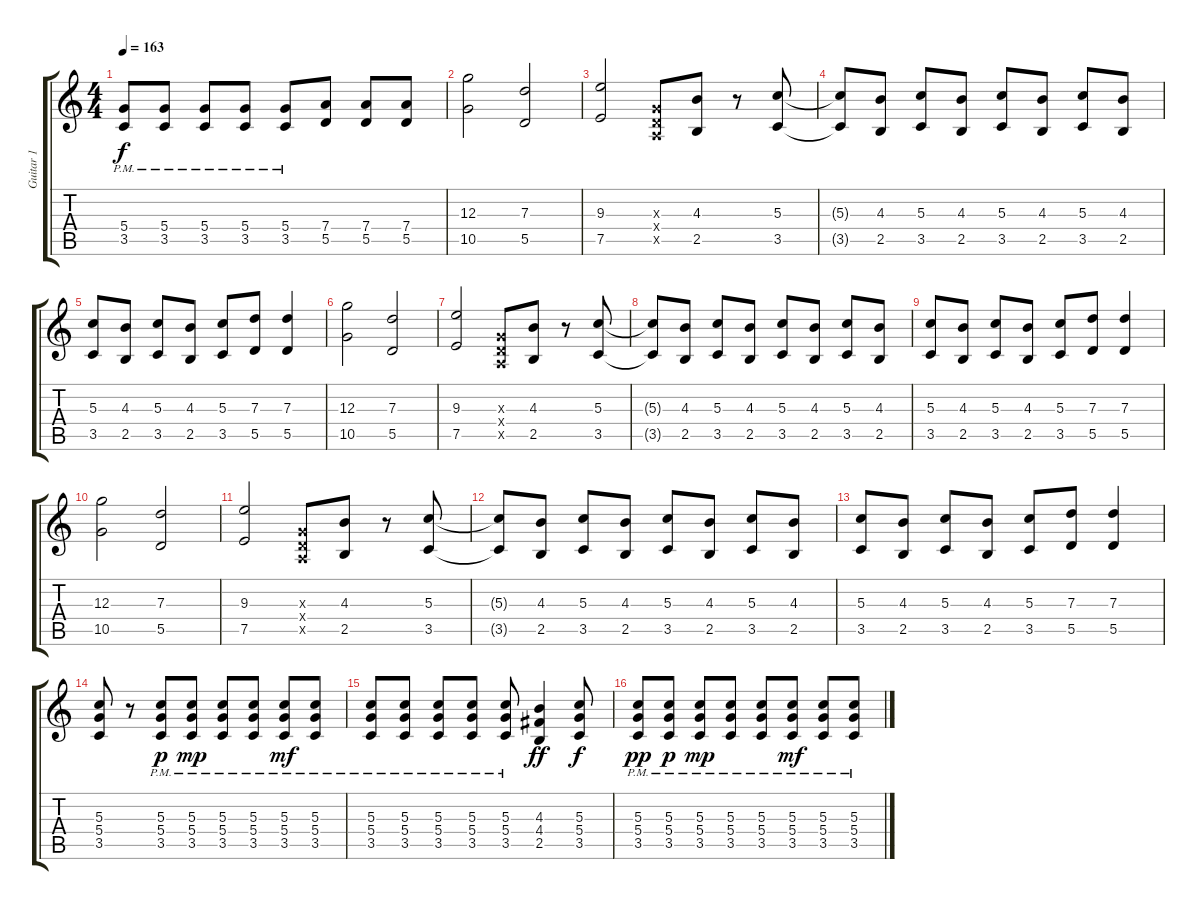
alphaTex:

\track ("Guitar 1" "Guitar 1") {instrument distortionguitar}
\staff {score tabs}
\tuning (E4 B3 G3 D3 A2 E2) {hide}
\ts (4 4)
\tempo 163
\clef g2
\ks c
(5.4{pm} 3.5{pm}).8{dy f} (5.4{pm} 3.5{pm}).8 (5.4{pm} 3.5{pm}).8 (5.4{pm} 3.5{pm}).8 (5.4{pm} 3.5{pm}).8 (7.4 5.5).8 (7.4 5.5).8 (7.4 5.5).8 |
(12.3 10.5).2 (7.3 5.5).2 |
(9.3 7.5).2 (0.3{x} 0.4{x} 0.5{x}).8 (4.3 2.5).8 r.8 (5.3 3.5).8 |
(5.3{t} 3.5{t}).8 (4.3 2.5).8 (5.3 3.5).8 (4.3 2.5).8 (5.3 3.5).8 (4.3 2.5).8 (5.3 3.5).8 (4.3 2.5).8 |
(5.3 3.5).8 (4.3 2.5).8 (5.3 3.5).8 (4.3 2.5).8 (5.3 3.5).8 (7.3 5.5).8 (7.3 5.5).4 |
(12.3 10.5).2 (7.3 5.5).2 |
(9.3 7.5).2 (0.3{x} 0.4{x} 0.5{x}).8 (4.3 2.5).8 r.8 (5.3 3.5).8 |
(5.3{t} 3.5{t}).8 (4.3 2.5).8 (5.3 3.5).8 (4.3 2.5).8 (5.3 3.5).8 (4.3 2.5).8 (5.3 3.5).8 (4.3 2.5).8 |
(5.3 3.5).8 (4.3 2.5).8 (5.3 3.5).8 (4.3 2.5).8 (5.3 3.5).8 (7.3 5.5).8 (7.3 5.5).4 |
(12.3 10.5).2 (7.3 5.5).2 |
(9.3 7.5).2 (0.3{x} 0.4{x} 0.5{x}).8 (4.3 2.5).8 r.8 (5.3 3.5).8 |
(5.3{t} 3.5{t}).8 (4.3 2.5).8 (5.3 3.5).8 (4.3 2.5).8 (5.3 3.5).8 (4.3 2.5).8 (5.3 3.5).8 (4.3 2.5).8 |
(5.3 3.5).8 (4.3 2.5).8 (5.3 3.5).8 (4.3 2.5).8 (5.3 3.5).8 (7.3 5.5).8 (7.3 5.5).4 |
(5.3 5.4 3.5).8 r.8 (5.3{pm} 5.4{pm} 3.5{pm}).8{dy p} (5.3{pm} 5.4{pm} 3.5{pm}).8{dy mp} (5.3{pm} 5.4{pm} 3.5{pm}).8 (5.3{pm} 5.4{pm} 3.5{pm}).8 (5.3{pm} 5.4{pm} 3.5{pm}).8{dy mf} (5.3{pm} 5.4{pm} 3.5{pm}).8 |
(5.3{pm} 5.4{pm} 3.5{pm}).8 (5.3{pm} 5.4{pm} 3.5{pm}).8 (5.3{pm} 5.4{pm} 3.5{pm}).8 (5.3{pm} 5.4{pm} 3.5{pm}).8 (5.3{pm} 5.4{pm} 3.5{pm}).8 (4.3 4.4 2.5).4{dy ff} (5.3 5.4 3.5).8{dy f} |
(5.3{pm} 5.4{pm} 3.5{pm}).8{dy pp} (5.3{pm} 5.4{pm} 3.5{pm}).8{dy p} (5.3{pm} 5.4{pm} 3.5{pm}).8{dy mp} (5.3{pm} 5.4{pm} 3.5{pm}).8 (5.3{pm} 5.4{pm} 3.5{pm}).8 (5.3{pm} 5.4{pm} 3.5{pm}).8{dy mf} (5.3{pm} 5.4{pm} 3.5{pm}).8 (5.3{pm} 5.4{pm} 3.5{pm}).8
